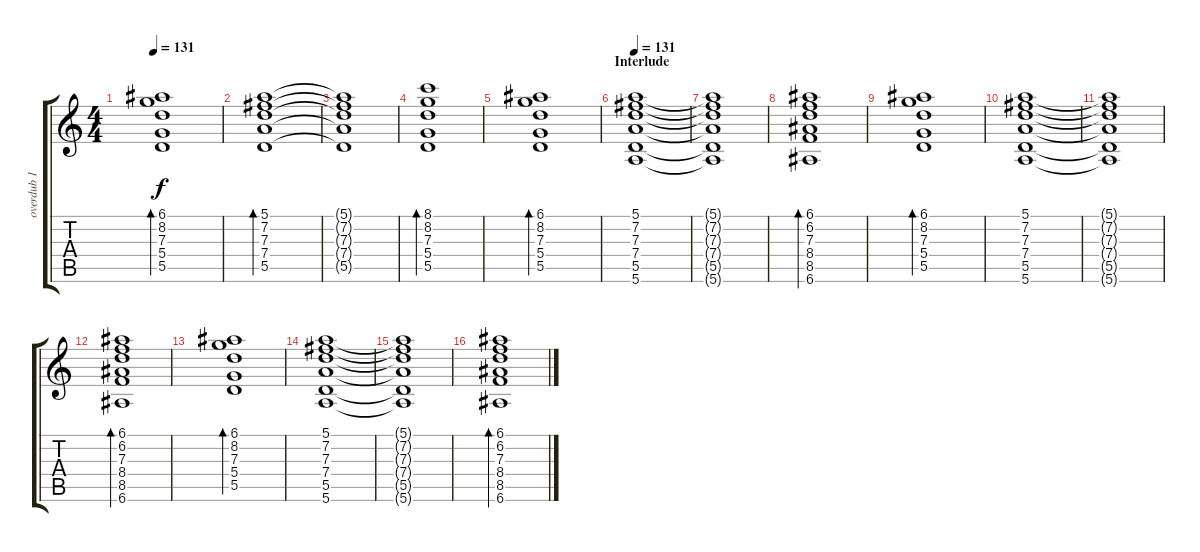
\track ("overdub 1" "overdub 1") {instrument acousticguitarnylon}
\staff {score tabs}
\tuning (E4 B3 G3 D3 A2 E2) {hide}
\ts (4 4)
\tempo 131
\clef g2
\ks c
(6.1 8.2 7.3 5.4 5.5).1{bd 240 dy f} |
(5.1 7.2 7.3 7.4 5.5).1{bd 240} |
(5.1{t} 7.2{t} 7.3{t} 7.4{t} 5.5{t}).1 |
(8.1 8.2 7.3 5.4 5.5).1{bd 240} |
(6.1 8.2 7.3 5.4 5.5).1{bd 240} |
\section ("" "Interlude")
\tempo 131
(5.1 7.2 7.3 7.4 5.5 5.6).1{volume 12 balance 12 instrument acousticguitarsteel} |
(5.1{t} 7.2{t} 7.3{t} 7.4{t} 5.5{t} 5.6{t}).1 |
(6.1 6.2 7.3 8.4 8.5 6.6).1{bd 240} |
(6.1 8.2 7.3 5.4 5.5).1{bd 240} |
(5.1 7.2 7.3 7.4 5.5 5.6).1 |
(5.1{t} 7.2{t} 7.3{t} 7.4{t} 5.5{t} 5.6{t}).1 |
(6.1 6.2 7.3 8.4 8.5 6.6).1{bd 240} |
(6.1 8.2 7.3 5.4 5.5).1{bd 240} |
(5.1 7.2 7.3 7.4 5.5 5.6).1 |
(5.1{t} 7.2{t} 7.3{t} 7.4{t} 5.5{t} 5.6{t}).1 |
(6.1 6.2 7.3 8.4 8.5 6.6).1{bd 240}
